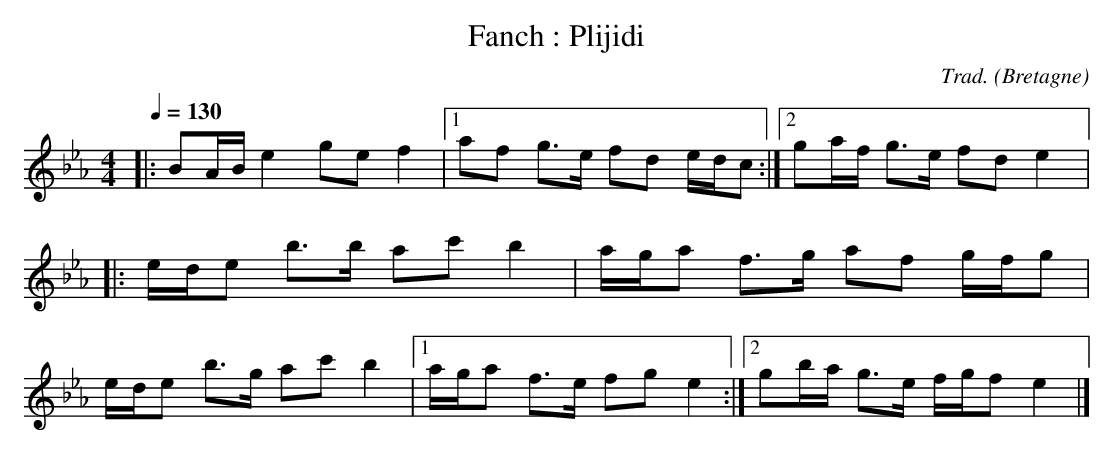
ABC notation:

X:1
T:Fanch : Plijidi
C:Trad.
O:Bretagne
M:4/4
L:1/16
Q:1/4=130
K:Eb
|: B2AB e4 g2e2 f4 |1 a2f2 g3e f2d2 edc2 :|2 g2af g3e f2d2 e4 |:
ede2 b3b a2c'2 b4 | aga2 f3g a2f2 gfg2 |
ede2 b3g a2c'2 b4 |1 aga2 f3e f2g2 e4 :|2 g2ba g3e fgf2 e4 |]
